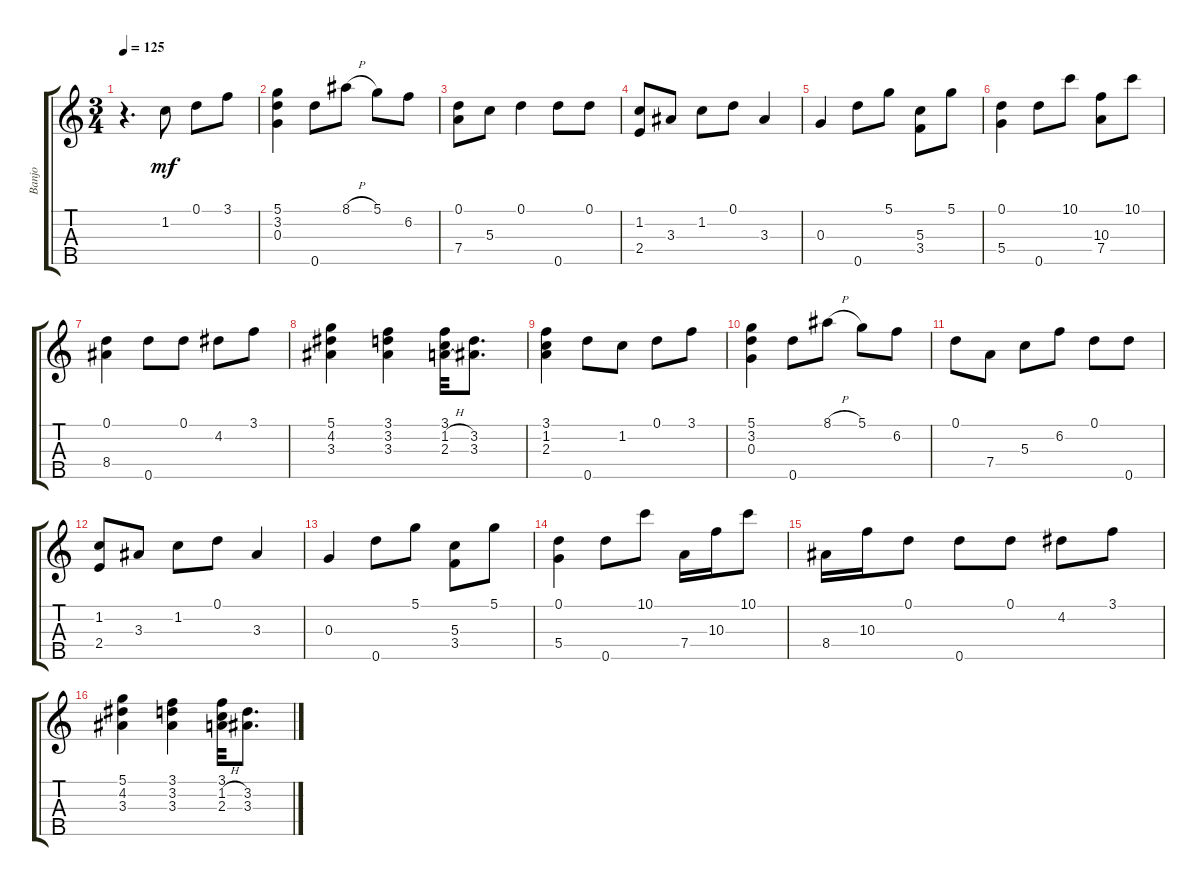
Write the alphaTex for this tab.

\track ("Banjo" "Banjo") {instrument banjo}
\staff {score tabs}
\tuning (D4 B3 G3 D3 D4) {hide}
\displaytranspose 12
\ts (3 4)
\section ("" "")
\tempo 125
\clef g2
\ks c
r.4{d dy mf instrument banjo} 1.2.8 0.1.8 3.1.8 |
(5.1 3.2 0.3).4 0.5.8 8.1{h}.8 5.1.8 6.2.8 |
(0.1 7.4).8 5.3.8 0.1.4 0.5.8 0.1.8 |
(1.2 2.4).8 3.3.8 1.2.8 0.1.8 3.3.4 |
0.3.4 0.5.8 5.1.8 (5.3 3.4).8 5.1.8 |
(0.1 5.4).4 0.5.8 10.1.8 (10.3 7.4).8 10.1.8 |
(0.1 8.4).4 0.5.8 0.1.8 4.2.8 3.1.8 |
(5.1 4.2 3.3).4 (3.1 3.2 3.3).4 (3.1 1.2{h} 2.3{h}).32 (3.2 3.3).8{d} |
(3.1 1.2 2.3).4 0.5.8 1.2.8 0.1.8 3.1.8 |
(5.1 3.2 0.3).4 0.5.8 8.1{h}.8 5.1.8 6.2.8 |
0.1.8 7.4.8 5.3.8 6.2.8 0.1.8 0.5.8 |
(1.2 2.4).8 3.3.8 1.2.8 0.1.8 3.3.4 |
0.3.4 0.5.8 5.1.8 (5.3 3.4).8 5.1.8 |
(0.1 5.4).4 0.5.8 10.1.8 7.4.16 10.3.16 10.1.8 |
8.4.16 10.3.16 0.1.8 0.5.8 0.1.8 4.2.8 3.1.8 |
(5.1 4.2 3.3).4 (3.1 3.2 3.3).4 (3.1 1.2{h} 2.3{h}).32 (3.2 3.3).8{d}
